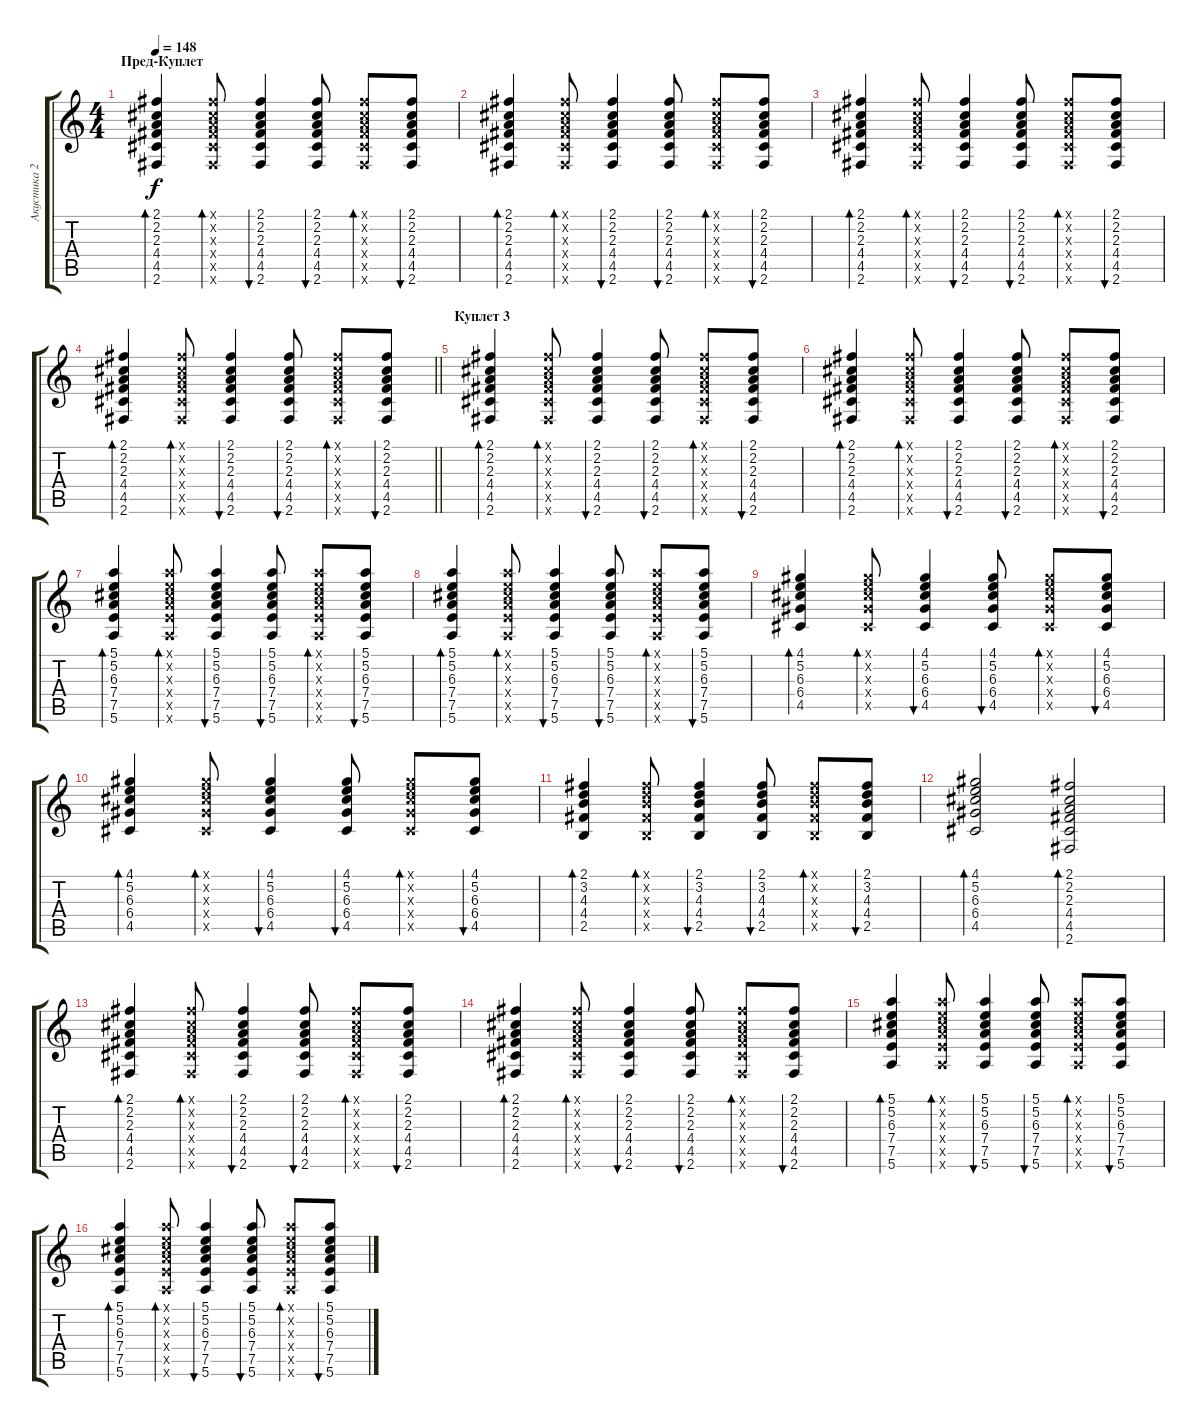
\track ("Акустика 2" "Акустика 2") {instrument acousticguitarsteel}
\staff {score tabs}
\tuning (E4 B3 G3 D3 A2 E2) {hide}
\ts (4 4)
\section ("" "Пред-Куплет")
\tempo 148
\clef g2
\ks c
(2.1 2.2 2.3 4.4 4.5 2.6).4{bd 30 dy f} (2.1{x} 2.2{x} 2.3{x} 4.4{x} 4.5{x} 2.6{x}).8{bd 30} (2.1 2.2 2.3 4.4 4.5 2.6).4{bu 30} (2.1 2.2 2.3 4.4 4.5 2.6).8{bu 30} (2.1{x} 2.2{x} 2.3{x} 4.4{x} 4.5{x} 2.6{x}).8{bd 30} (2.1 2.2 2.3 4.4 4.5 2.6).8{bu 30} |
(2.1 2.2 2.3 4.4 4.5 2.6).4{bd 30} (2.1{x} 2.2{x} 2.3{x} 4.4{x} 4.5{x} 2.6{x}).8{bd 30} (2.1 2.2 2.3 4.4 4.5 2.6).4{bu 30} (2.1 2.2 2.3 4.4 4.5 2.6).8{bu 30} (2.1{x} 2.2{x} 2.3{x} 4.4{x} 4.5{x} 2.6{x}).8{bd 30} (2.1 2.2 2.3 4.4 4.5 2.6).8{bu 30} |
(2.1 2.2 2.3 4.4 4.5 2.6).4{bd 30} (2.1{x} 2.2{x} 2.3{x} 4.4{x} 4.5{x} 2.6{x}).8{bd 30} (2.1 2.2 2.3 4.4 4.5 2.6).4{bu 30} (2.1 2.2 2.3 4.4 4.5 2.6).8{bu 30} (2.1{x} 2.2{x} 2.3{x} 4.4{x} 4.5{x} 2.6{x}).8{bd 30} (2.1 2.2 2.3 4.4 4.5 2.6).8{bu 30} |
\barLineRight lightlight
(2.1 2.2 2.3 4.4 4.5 2.6).4{bd 30} (2.1{x} 2.2{x} 2.3{x} 4.4{x} 4.5{x} 2.6{x}).8{bd 30} (2.1 2.2 2.3 4.4 4.5 2.6).4{bu 30} (2.1 2.2 2.3 4.4 4.5 2.6).8{bu 30} (2.1{x} 2.2{x} 2.3{x} 4.4{x} 4.5{x} 2.6{x}).8{bd 30} (2.1 2.2 2.3 4.4 4.5 2.6).8{bu 30} |
\section ("" "Куплет 3")
(2.1 2.2 2.3 4.4 4.5 2.6).4{bd 30} (2.1{x} 2.2{x} 2.3{x} 4.4{x} 4.5{x} 2.6{x}).8{bd 30} (2.1 2.2 2.3 4.4 4.5 2.6).4{bu 30} (2.1 2.2 2.3 4.4 4.5 2.6).8{bu 30} (2.1{x} 2.2{x} 2.3{x} 4.4{x} 4.5{x} 2.6{x}).8{bd 30} (2.1 2.2 2.3 4.4 4.5 2.6).8{bu 30} |
(2.1 2.2 2.3 4.4 4.5 2.6).4{bd 30} (2.1{x} 2.2{x} 2.3{x} 4.4{x} 4.5{x} 2.6{x}).8{bd 30} (2.1 2.2 2.3 4.4 4.5 2.6).4{bu 30} (2.1 2.2 2.3 4.4 4.5 2.6).8{bu 30} (2.1{x} 2.2{x} 2.3{x} 4.4{x} 4.5{x} 2.6{x}).8{bd 30} (2.1 2.2 2.3 4.4 4.5 2.6).8{bu 30} |
(5.1 5.2 6.3 7.4 7.5 5.6).4{bd 30} (5.1{x} 5.2{x} 6.3{x} 7.4{x} 7.5{x} 5.6{x}).8{bd 30} (5.1 5.2 6.3 7.4 7.5 5.6).4{bu 30} (5.1 5.2 6.3 7.4 7.5 5.6).8{bu 30} (5.1{x} 5.2{x} 6.3{x} 7.4{x} 7.5{x} 5.6{x}).8{bd 30} (5.1 5.2 6.3 7.4 7.5 5.6).8{bu 30} |
(5.1 5.2 6.3 7.4 7.5 5.6).4{bd 30} (5.1{x} 5.2{x} 6.3{x} 7.4{x} 7.5{x} 5.6{x}).8{bd 30} (5.1 5.2 6.3 7.4 7.5 5.6).4{bu 30} (5.1 5.2 6.3 7.4 7.5 5.6).8{bu 30} (5.1{x} 5.2{x} 6.3{x} 7.4{x} 7.5{x} 5.6{x}).8{bd 30} (5.1 5.2 6.3 7.4 7.5 5.6).8{bu 30} |
(4.1 5.2 6.3 6.4 4.5).4{bd 30} (4.1{x} 5.2{x} 6.3{x} 6.4{x} 4.5{x}).8{bd 30} (4.1 5.2 6.3 6.4 4.5).4{bu 30} (4.1 5.2 6.3 6.4 4.5).8{bu 30} (4.1{x} 5.2{x} 6.3{x} 6.4{x} 4.5{x}).8{bd 30} (4.1 5.2 6.3 6.4 4.5).8{bu 30} |
(4.1 5.2 6.3 6.4 4.5).4{bd 30} (4.1{x} 5.2{x} 6.3{x} 6.4{x} 4.5{x}).8{bd 30} (4.1 5.2 6.3 6.4 4.5).4{bu 30} (4.1 5.2 6.3 6.4 4.5).8{bu 30} (4.1{x} 5.2{x} 6.3{x} 6.4{x} 4.5{x}).8{bd 30} (4.1 5.2 6.3 6.4 4.5).8{bu 30} |
(2.1 3.2 4.3 4.4 2.5).4{bd 30} (2.1{x} 3.2{x} 4.3{x} 4.4{x} 2.5{x}).8{bd 30} (2.1 3.2 4.3 4.4 2.5).4{bu 30} (2.1 3.2 4.3 4.4 2.5).8{bu 30} (2.1{x} 3.2{x} 4.3{x} 4.4{x} 2.5{x}).8{bd 30} (2.1 3.2 4.3 4.4 2.5).8{bu 30} |
(4.1 5.2 6.3 6.4 4.5).2{bd 30} (2.1 2.2 2.3 4.4 4.5 2.6).2{bd 30} |
(2.1 2.2 2.3 4.4 4.5 2.6).4{bd 30} (2.1{x} 2.2{x} 2.3{x} 4.4{x} 4.5{x} 2.6{x}).8{bd 30} (2.1 2.2 2.3 4.4 4.5 2.6).4{bu 30} (2.1 2.2 2.3 4.4 4.5 2.6).8{bu 30} (2.1{x} 2.2{x} 2.3{x} 4.4{x} 4.5{x} 2.6{x}).8{bd 30} (2.1 2.2 2.3 4.4 4.5 2.6).8{bu 30} |
(2.1 2.2 2.3 4.4 4.5 2.6).4{bd 30} (2.1{x} 2.2{x} 2.3{x} 4.4{x} 4.5{x} 2.6{x}).8{bd 30} (2.1 2.2 2.3 4.4 4.5 2.6).4{bu 30} (2.1 2.2 2.3 4.4 4.5 2.6).8{bu 30} (2.1{x} 2.2{x} 2.3{x} 4.4{x} 4.5{x} 2.6{x}).8{bd 30} (2.1 2.2 2.3 4.4 4.5 2.6).8{bu 30} |
(5.1 5.2 6.3 7.4 7.5 5.6).4{bd 30} (5.1{x} 5.2{x} 6.3{x} 7.4{x} 7.5{x} 5.6{x}).8{bd 30} (5.1 5.2 6.3 7.4 7.5 5.6).4{bu 30} (5.1 5.2 6.3 7.4 7.5 5.6).8{bu 30} (5.1{x} 5.2{x} 6.3{x} 7.4{x} 7.5{x} 5.6{x}).8{bd 30} (5.1 5.2 6.3 7.4 7.5 5.6).8{bu 30} |
(5.1 5.2 6.3 7.4 7.5 5.6).4{bd 30} (5.1{x} 5.2{x} 6.3{x} 7.4{x} 7.5{x} 5.6{x}).8{bd 30} (5.1 5.2 6.3 7.4 7.5 5.6).4{bu 30} (5.1 5.2 6.3 7.4 7.5 5.6).8{bu 30} (5.1{x} 5.2{x} 6.3{x} 7.4{x} 7.5{x} 5.6{x}).8{bd 30} (5.1 5.2 6.3 7.4 7.5 5.6).8{bu 30}
